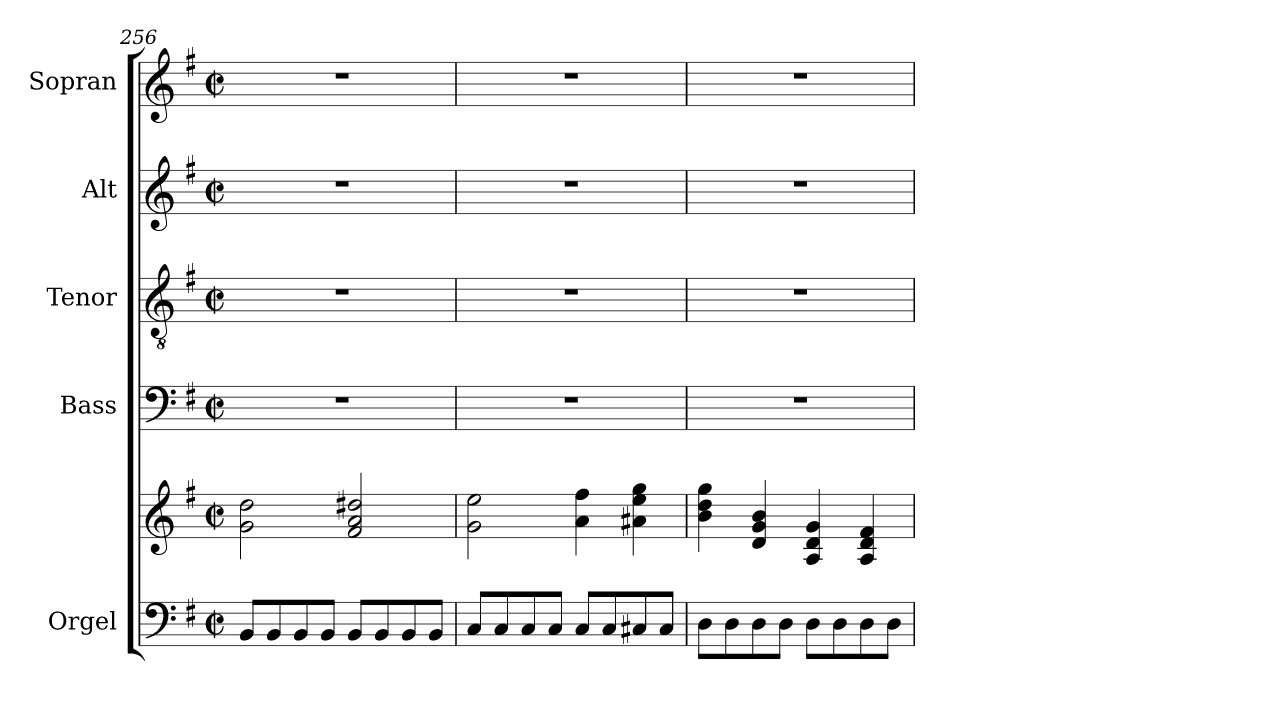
**kern	**kern	**kern	**kern	**kern	**kern
*part5	*part5	*part4	*part3	*part2	*part1
*staff6	*staff5	*staff4	*staff3	*staff2	*staff1
*I"Orgel	*	*I"Bass	*I"Tenor	*I"Alt	*I"Sopran
*I'Org.	*	*I'B.	*I'T.	*I'A.	*I'S.
!!LO:PB:g=z
*clefF4	*clefG2	*clefF4	*clefGv2	*clefG2	*clefG2
*k[f#]	*k[f#]	*k[f#]	*k[f#]	*k[f#]	*k[f#]
*G:	*G:	*G:	*G:	*G:	*G:
*M2/2	*M2/2	*M2/2	*M2/2	*M2/2	*M2/2
*met(c|)	*met(c|)	*met(c|)	*met(c|)	*met(c|)	*met(c|)
=256	=256	=256	=256	=256	=256
8BB/L	2g\ 2dd\	1r	1r	1r	1r
8BB/	.	.	.	.	.
8BB/	.	.	.	.	.
8BB/J	.	.	.	.	.
8BB/L	2f#/ 2a/ 2dd#X/	.	.	.	.
8BB/	.	.	.	.	.
8BB/	.	.	.	.	.
8BB/J	.	.	.	.	.
=257	=257	=257	=257	=257	=257
8C/L	2g\ 2ee\	1r	1r	1r	1r
8C/	.	.	.	.	.
8C/	.	.	.	.	.
8C/J	.	.	.	.	.
8C/L	4a\ 4ff#\	.	.	.	.
8C/	.	.	.	.	.
8C#X/	4a#X\ 4ee\ 4gg\	.	.	.	.
8C#/J	.	.	.	.	.
=258	=258	=258	=258	=258	=258
8D\L	4b\ 4dd\ 4gg\	1r	1r	1r	1r
8D\	.	.	.	.	.
8D\	4d/ 4g/ 4b/	.	.	.	.
8D\J	.	.	.	.	.
8D\L	4A/ 4d/ 4g/	.	.	.	.
8D\	.	.	.	.	.
8D\	4A/ 4d/ 4f#/	.	.	.	.
8D\J	.	.	.	.	.
=	=	=	=	=	=
*-	*-	*-	*-	*-	*-
